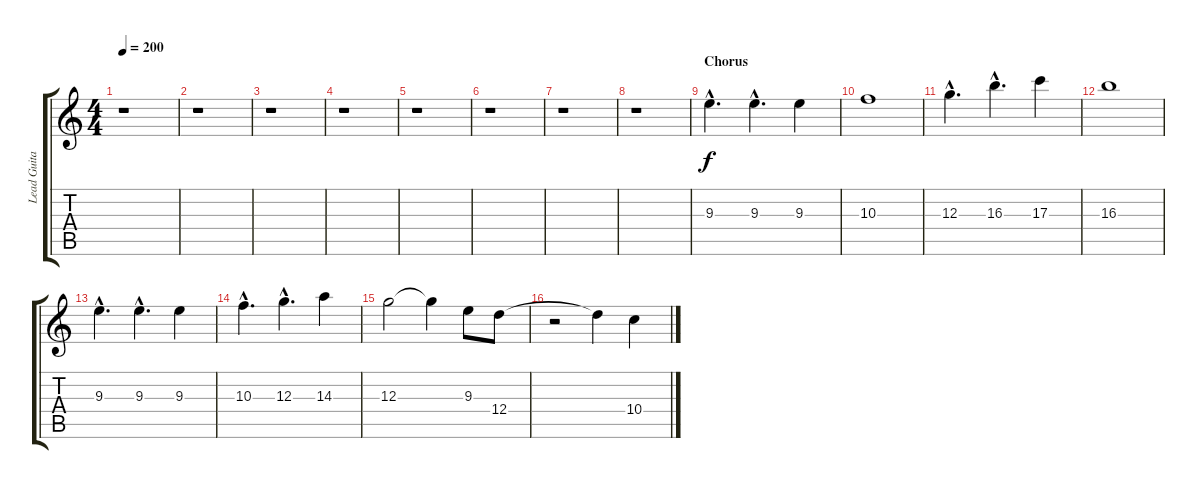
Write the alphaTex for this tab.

\track ("Lead Guitar (Totman)" "Lead Guita") {instrument distortionguitar}
\staff {score tabs}
\tuning (E4 B3 G3 D3 A2 E2) {hide}
\ts (4 4)
\tempo 200
\clef g2
\ks c
r.1{dy f} |
r.1 |
r.1 |
r.1 |
r.1 |
r.1 |
r.1 |
r.1 |
\section ("" "Chorus")
9.3{hac}.4{d volume 10} 9.3{hac}.4{d} 9.3.4 |
10.3.1 |
12.3{hac}.4{d} 16.3{hac}.4{d} 17.3.4 |
16.3.1 |
9.3{hac}.4{d} 9.3{hac}.4{d} 9.3.4 |
10.3{hac}.4{d} 12.3{hac}.4{d} 14.3.4 |
12.3.2 12.3{t}.4 9.3.8 12.4.8 |
r.2 12.4{t}.4 10.4.4
